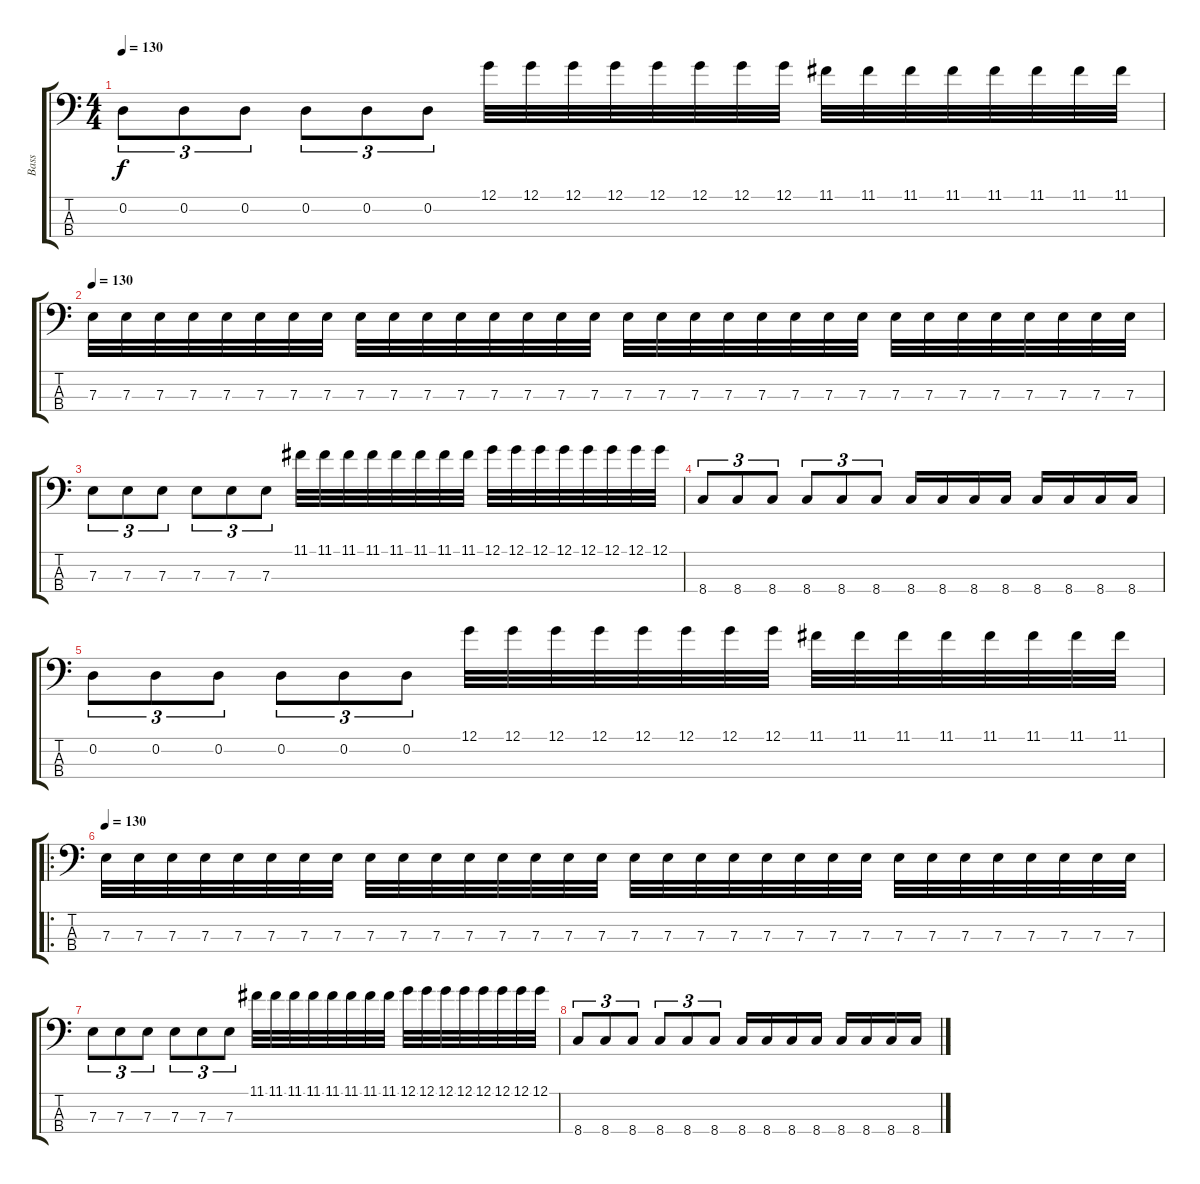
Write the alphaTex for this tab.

\track ("Bass" "Bass") {instrument electricbassfinger}
\staff {score tabs}
\tuning (G2 D2 A1 E1) {hide}
\ts (4 4)
\tempo 130
\clef f4
\ks c
0.2.8{tu (3 2) dy f} 0.2.8{tu (3 2)} 0.2.8{tu (3 2)} 0.2.8{tu (3 2)} 0.2.8{tu (3 2)} 0.2.8{tu (3 2)} 12.1.32 12.1.32 12.1.32 12.1.32 12.1.32 12.1.32 12.1.32 12.1.32 11.1.32 11.1.32 11.1.32 11.1.32 11.1.32 11.1.32 11.1.32 11.1.32 |
\tempo 130
7.3.32 7.3.32 7.3.32 7.3.32 7.3.32 7.3.32 7.3.32 7.3.32 7.3.32 7.3.32 7.3.32 7.3.32 7.3.32 7.3.32 7.3.32 7.3.32 7.3.32 7.3.32 7.3.32 7.3.32 7.3.32 7.3.32 7.3.32 7.3.32 7.3.32 7.3.32 7.3.32 7.3.32 7.3.32 7.3.32 7.3.32 7.3.32 |
7.3.8{tu (3 2)} 7.3.8{tu (3 2)} 7.3.8{tu (3 2)} 7.3.8{tu (3 2)} 7.3.8{tu (3 2)} 7.3.8{tu (3 2)} 11.1.32 11.1.32 11.1.32 11.1.32 11.1.32 11.1.32 11.1.32 11.1.32 12.1.32 12.1.32 12.1.32 12.1.32 12.1.32 12.1.32 12.1.32 12.1.32 |
8.4.8{tu (3 2)} 8.4.8{tu (3 2)} 8.4.8{tu (3 2)} 8.4.8{tu (3 2)} 8.4.8{tu (3 2)} 8.4.8{tu (3 2)} 8.4.16 8.4.16 8.4.16 8.4.16 8.4.16 8.4.16 8.4.16 8.4.16 |
0.2.8{tu (3 2)} 0.2.8{tu (3 2)} 0.2.8{tu (3 2)} 0.2.8{tu (3 2)} 0.2.8{tu (3 2)} 0.2.8{tu (3 2)} 12.1.32 12.1.32 12.1.32 12.1.32 12.1.32 12.1.32 12.1.32 12.1.32 11.1.32 11.1.32 11.1.32 11.1.32 11.1.32 11.1.32 11.1.32 11.1.32 |
\ro
\tempo 130
7.3.32 7.3.32 7.3.32 7.3.32 7.3.32 7.3.32 7.3.32 7.3.32 7.3.32 7.3.32 7.3.32 7.3.32 7.3.32 7.3.32 7.3.32 7.3.32 7.3.32 7.3.32 7.3.32 7.3.32 7.3.32 7.3.32 7.3.32 7.3.32 7.3.32 7.3.32 7.3.32 7.3.32 7.3.32 7.3.32 7.3.32 7.3.32 |
7.3.8{tu (3 2)} 7.3.8{tu (3 2)} 7.3.8{tu (3 2)} 7.3.8{tu (3 2)} 7.3.8{tu (3 2)} 7.3.8{tu (3 2)} 11.1.32 11.1.32 11.1.32 11.1.32 11.1.32 11.1.32 11.1.32 11.1.32 12.1.32 12.1.32 12.1.32 12.1.32 12.1.32 12.1.32 12.1.32 12.1.32 |
8.4.8{tu (3 2)} 8.4.8{tu (3 2)} 8.4.8{tu (3 2)} 8.4.8{tu (3 2)} 8.4.8{tu (3 2)} 8.4.8{tu (3 2)} 8.4.16 8.4.16 8.4.16 8.4.16 8.4.16 8.4.16 8.4.16 8.4.16
